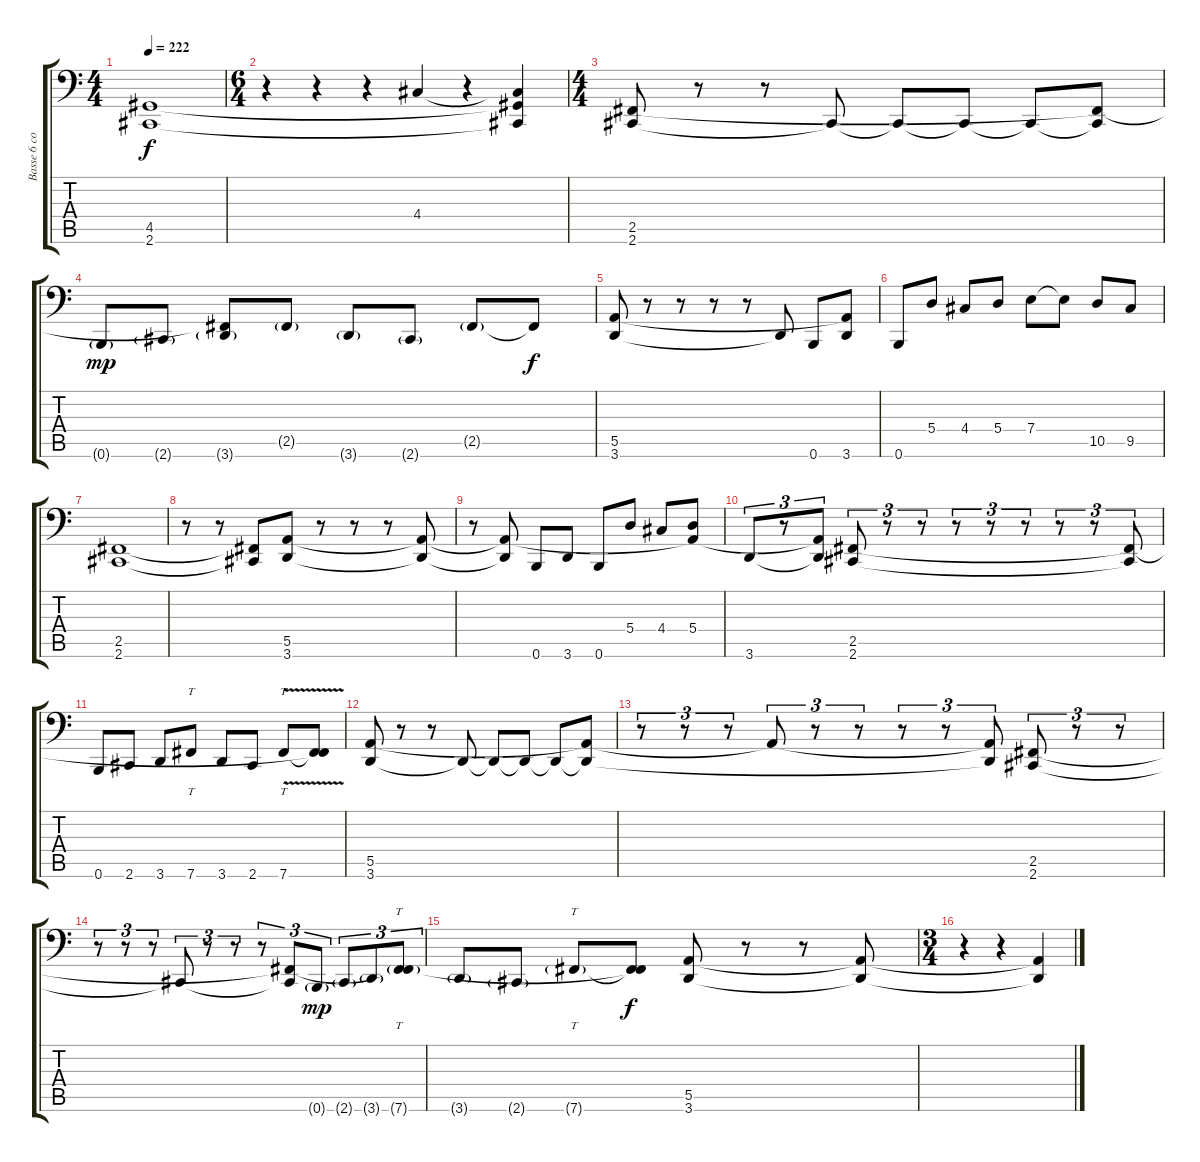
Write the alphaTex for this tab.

\track ("Basse 6 cordes" "Basse 6 co") {instrument electricbassfinger}
\staff {score tabs}
\tuning (C3 G2 D2 A1 E1 B0) {hide}
\ts (4 4)
\tempo 222
\clef f4
\ks c
(4.5 2.6).1{dy f} |
\ts (6 4)
r.4 r.4 r.4 4.4.4 r.4 (4.4{t} 4.5{t} 2.6{t}).4 |
\ts (4 4)
(2.5 2.6).8 r.8 r.8 2.6{t}.8 2.6{t}.8 2.6{t}.8 2.6{t}.8 (2.5{t} 2.6{t}).8 |
0.6{g}.8{dy mp} 2.6{g}.8 (2.5{t} 3.6{g}).8 2.5{g}.8 3.6{g}.8 2.6{g}.8 2.5{g}.8 2.5{t}.8{dy f} |
(5.5 3.6).8 r.8 r.8 r.8 r.8 3.6{t}.8 0.6.8 (5.5{t} 3.6).8 |
0.6.8 5.4.8 4.4.8 5.4.8 7.4.8 7.4{t}.8 10.5.8 9.5.8 |
(2.5 2.6).1 |
r.8 r.8 (2.5{t} 2.6{t}).8 (5.5 3.6).8 r.8 r.8 r.8 (5.5{t} 3.6{t}).8 |
r.8 (5.5{t} 3.6{t}).8 0.6.8 3.6.8 0.6.8 5.4.8 4.4.8 (5.4 5.5{t}).8 |
3.6.8{tu (3 2)} r.8{tu (3 2)} (5.5{t} 3.6{t}).8{tu (3 2)} (2.5 2.6).8{tu (3 2)} r.8{tu (3 2)} r.8{tu (3 2)} r.8{tu (3 2)} r.8{tu (3 2)} r.8{tu (3 2)} r.8{tu (3 2)} r.8{tu (3 2)} (2.5{t} 2.6{t}).8{tu (3 2)} |
0.6.8 2.6.8 3.6.8 7.6.8{tt} 3.6.8 2.6.8 7.6{v}.8{tt} (2.5{t} 7.6{t}).8 |
(5.5 3.6).8 r.8 r.8 3.6{t}.8 3.6{t}.8 3.6{t}.8 3.6{t}.8 (5.5{t} 3.6{t}).8 |
r.8{tu (3 2)} r.8{tu (3 2)} r.8{tu (3 2)} 5.5{t}.8{tu (3 2)} r.8{tu (3 2)} r.8{tu (3 2)} r.8{tu (3 2)} r.8{tu (3 2)} (5.5{t} 3.6{t}).8{tu (3 2)} (2.5 2.6).8{tu (3 2)} r.8{tu (3 2)} r.8{tu (3 2)} |
r.8{tu (3 2)} r.8{tu (3 2)} r.8{tu (3 2)} 2.6{t}.8{tu (3 2)} r.8{tu (3 2)} r.8{tu (3 2)} r.8{tu (3 2)} (2.5{t} 2.6{t}).8{tu (3 2)} 0.6{g}.8{tu (3 2) dy mp} 2.6{g}.8{tu (3 2)} 3.6{g}.8{tu (3 2)} (2.5{t} 7.6{g}).8{tt tu (3 2)} |
3.6{g}.8 2.6{g}.8 7.6{g}.8{tt} (2.5{t} 7.6{t}).8{dy f} (5.5 3.6).8 r.8 r.8 (5.5{t} 3.6{t}).8 |
\ts (3 4)
r.4 r.4 (5.5{t} 3.6{t}).4
